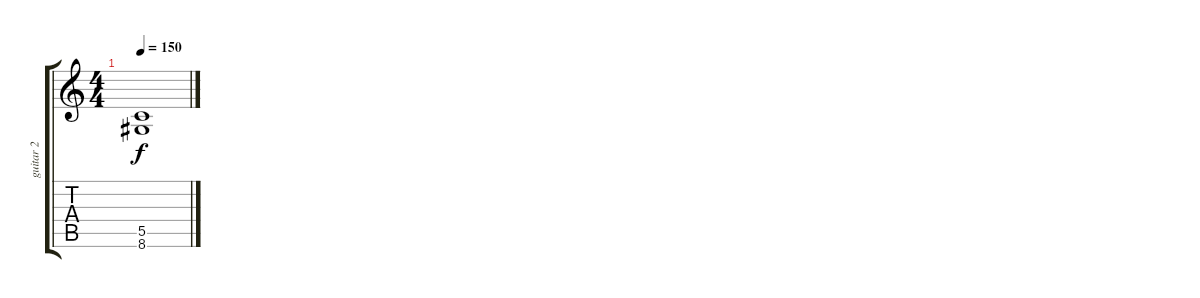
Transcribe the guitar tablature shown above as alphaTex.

\track ("guitar 2" "guitar 2") {instrument overdrivenguitar}
\staff {score tabs}
\tuning (D4 A3 F3 C3 G2 C2) {hide}
\ts (4 4)
\tempo 150
\clef g2
\ks c
(5.5{t} 8.6{t}).1{dy f}
